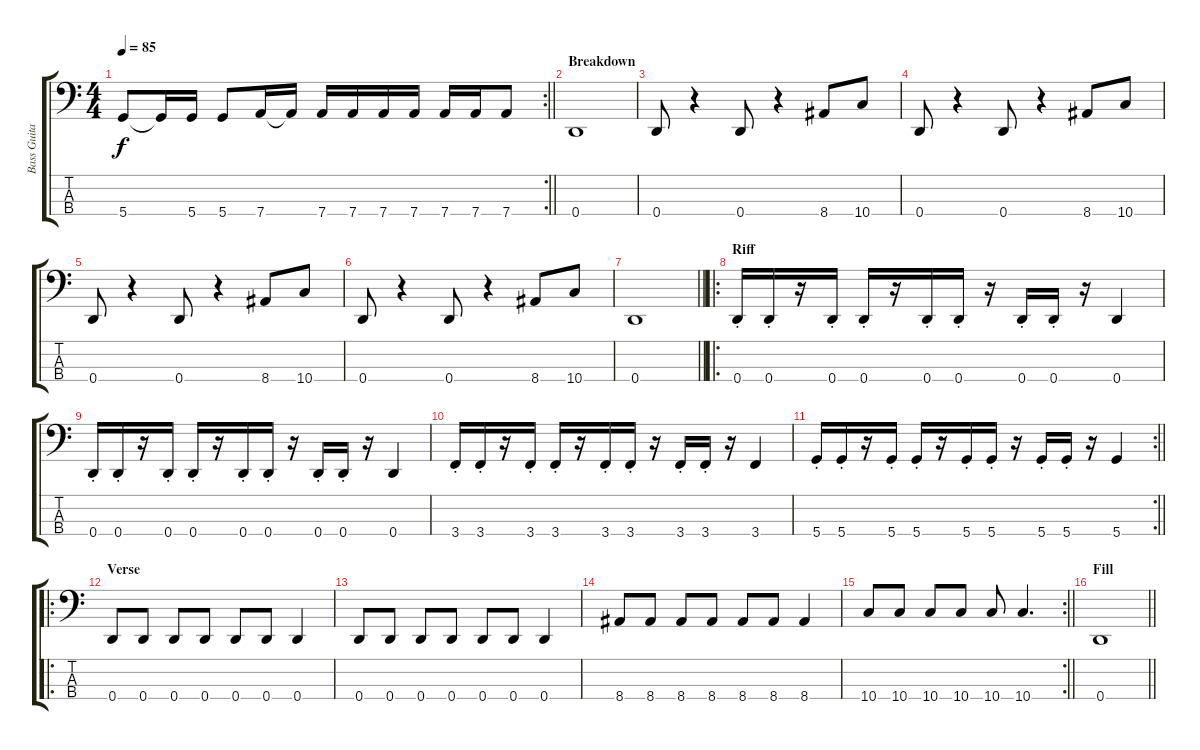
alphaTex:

\track ("Bass Guitar" "Bass Guita") {instrument electricbasspick}
\staff {score tabs}
\tuning (G2 D2 A1 D1) {hide}
\rc 2
\ts (4 4)
\tempo 85
\clef f4
\barLineRight lightlight
\ks c
5.4.8{dy f} 5.4{t}.16 5.4.16 5.4.8 7.4.16 7.4{t}.16 7.4.16 7.4.16 7.4.16 7.4.16 7.4.16 7.4.16 7.4.8 |
\section ("" "Breakdown")
0.4.1 |
0.4.8 r.4 0.4.8 r.4 8.4.8 10.4.8 |
0.4.8 r.4 0.4.8 r.4 8.4.8 10.4.8 |
0.4.8 r.4 0.4.8 r.4 8.4.8 10.4.8 |
0.4.8 r.4 0.4.8 r.4 8.4.8 10.4.8 |
\barLineRight lightlight
0.4.1 |
\ro
\section ("" "Riff")
0.4{st}.16 0.4{st}.16 r.16 0.4{st}.16 0.4{st}.16 r.16 0.4{st}.16 0.4{st}.16 r.16 0.4{st}.16 0.4{st}.16 r.16 0.4.4 |
0.4{st}.16 0.4{st}.16 r.16 0.4{st}.16 0.4{st}.16 r.16 0.4{st}.16 0.4{st}.16 r.16 0.4{st}.16 0.4{st}.16 r.16 0.4.4 |
3.4{st}.16 3.4{st}.16 r.16 3.4{st}.16 3.4{st}.16 r.16 3.4{st}.16 3.4{st}.16 r.16 3.4{st}.16 3.4{st}.16 r.16 3.4.4 |
\rc 2
\barLineRight lightlight
5.4{st}.16 5.4{st}.16 r.16 5.4{st}.16 5.4{st}.16 r.16 5.4{st}.16 5.4{st}.16 r.16 5.4{st}.16 5.4{st}.16 r.16 5.4.4 |
\ro
\section ("" "Verse")
0.4.8 0.4.8 0.4.8 0.4.8 0.4.8 0.4.8 0.4.4 |
0.4.8 0.4.8 0.4.8 0.4.8 0.4.8 0.4.8 0.4.4 |
8.4.8 8.4.8 8.4.8 8.4.8 8.4.8 8.4.8 8.4.4 |
\rc 2
\barLineRight lightlight
10.4.8 10.4.8 10.4.8 10.4.8 10.4.8 10.4.4{d} |
\section ("" "Fill")
\barLineRight lightlight
0.4.1
